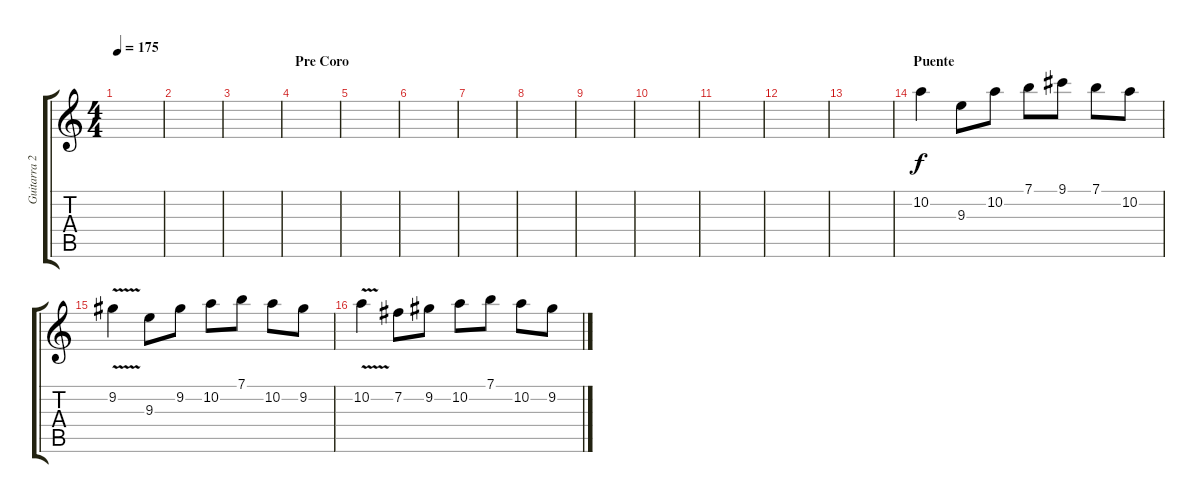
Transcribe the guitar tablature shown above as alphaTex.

\track ("Guitarra 2" "Guitarra 2") {instrument overdrivenguitar}
\staff {score tabs}
\tuning (E4 B3 G3 D3 A2 E2) {hide}
\ts (4 4)
\tempo 175
\clef g2
\ks c
|
|
|
\section ("" "Pre Coro")
|
|
|
|
|
|
|
|
|
|
\section ("" "Puente")
10.2.4{volume 11 instrument overdrivenguitar} 9.3.8 10.2.8 7.1.8 9.1.8 7.1.8 10.2.8 |
9.2{v}.4 9.3.8 9.2.8 10.2.8 7.1.8 10.2.8 9.2.8 |
10.2{v}.4 7.2.8 9.2.8 10.2.8 7.1.8 10.2.8 9.2.8
